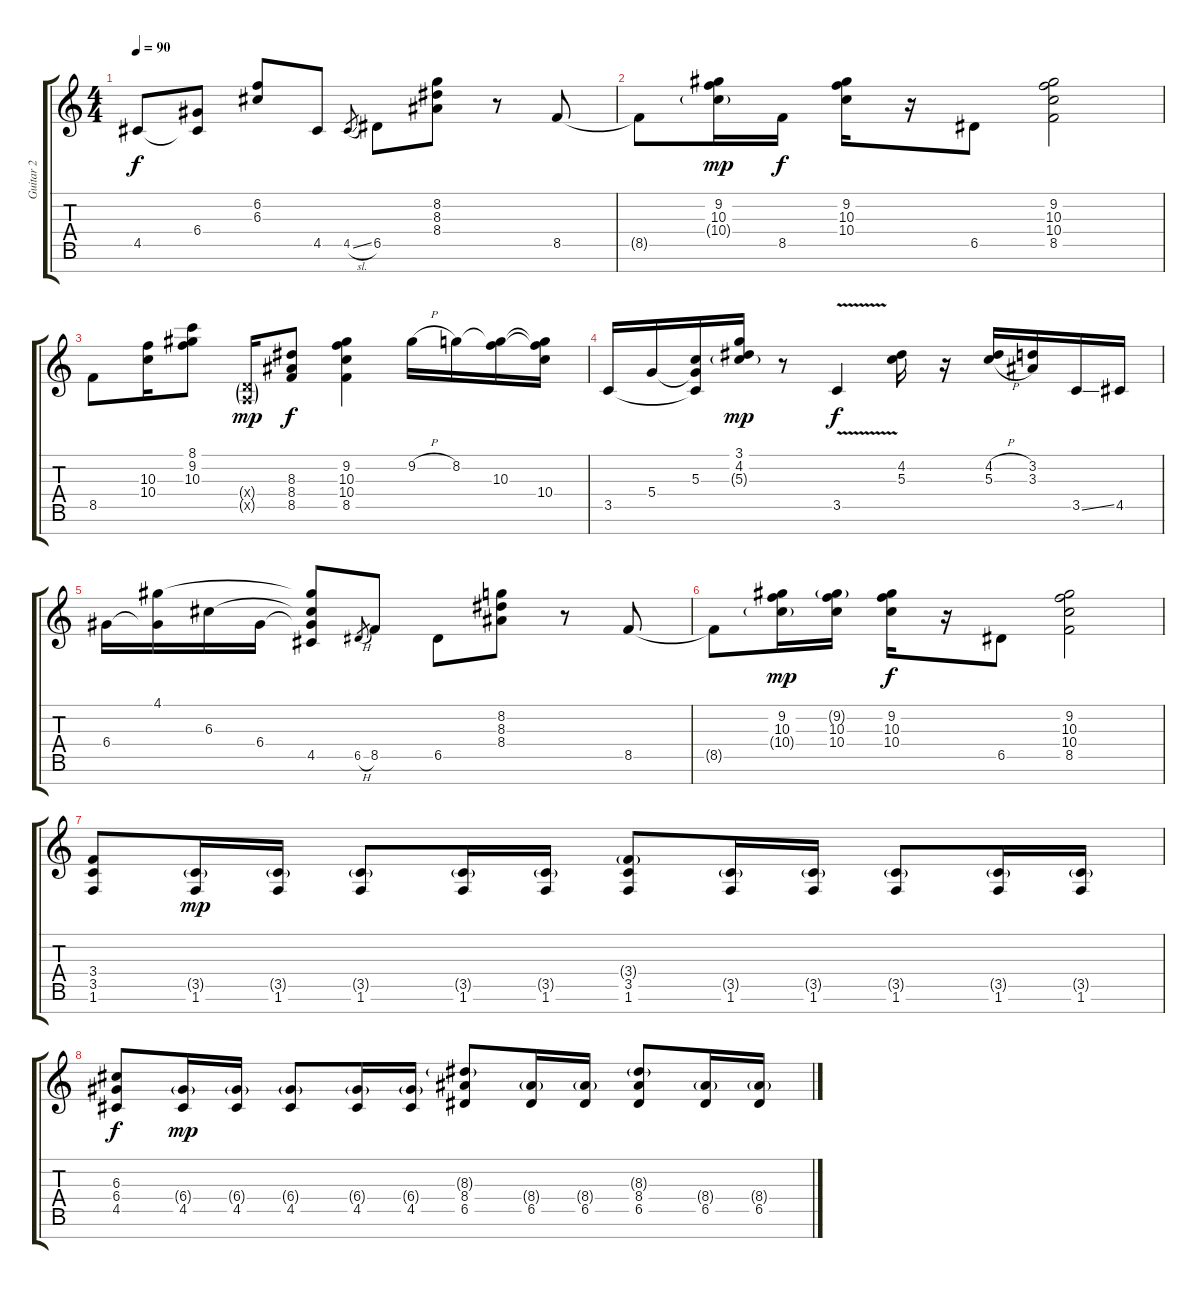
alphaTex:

\track ("Guitar 2" "Guitar 2") {instrument distortionguitar}
\staff {score tabs}
\tuning (E4 B3 G3 D3 A2 E2 B1) {hide}
\ts (4 4)
\tempo 90
\clef g2
\ks c
4.5.8{dy f} (6.4 4.5{t}).8 (6.2 6.3).8 4.5.8 4.5{sl}.8{gr} 6.5.8 (8.2 8.3 8.4).8 r.8 8.5.8 |
8.5{t}.8 (9.2 10.3 10.4{g}).16{dy mp} 8.5.16{dy f} (9.2 10.3 10.4).16 r.16 6.5.8 (9.2 10.3 10.4 8.5).2 |
8.5.8{instrument electricguitarclean} (10.3 10.4).16 (8.1 9.2 10.3).8 (0.4{g x} 0.5{g x}).16{dy mp} (8.3 8.4 8.5).8{dy f} (9.2 10.3 10.4 8.5).4 9.2{h}.16 8.2.16 (8.2{t} 10.3).16 (8.2{t} 10.3{t} 10.4).16 |
3.5.16 5.4.16 (5.3 5.4{t} 3.5{t}).16 (3.1 4.2 5.3{g}).16{dy mp} r.8 3.5{v}.4{dy f} (4.2 5.3).16 r.16 (4.2{h} 5.3{h}).16 (3.2 3.3).16 3.5{ss}.16 4.5.16 |
6.4.16 (4.1 6.4{t}).16 6.3.16 6.4.16 (4.1{t} 6.3{t} 6.4{t} 4.5).8 6.5{h}.8{gr} 8.5.8 6.5.8 (8.2 8.3 8.4).8 r.8 8.5.8 |
8.5{t}.8 (9.2 10.3 10.4{g}).16{dy mp} (9.2{g} 10.3 10.4).16 (9.2 10.3 10.4).16{dy f} r.16 6.5.8 (9.2 10.3 10.4 8.5).2 |
(3.4 3.5 1.6).8{instrument distortionguitar} (3.5{g} 1.6).16{dy mp} (3.5{g} 1.6).16 (3.5{g} 1.6).8 (3.5{g} 1.6).16 (3.5{g} 1.6).16 (3.4{g} 3.5 1.6).8 (3.5{g} 1.6).16 (3.5{g} 1.6).16 (3.5{g} 1.6).8 (3.5{g} 1.6).16 (3.5{g} 1.6).16 |
(6.3 6.4 4.5).8{dy f} (6.4{g} 4.5).16{dy mp} (6.4{g} 4.5).16 (6.4{g} 4.5).8 (6.4{g} 4.5).16 (6.4{g} 4.5).16 (8.3{g} 8.4 6.5).8 (8.4{g} 6.5).16 (8.4{g} 6.5).16 (8.3{g} 8.4 6.5).8 (8.4{g} 6.5).16 (8.4{g} 6.5).16
